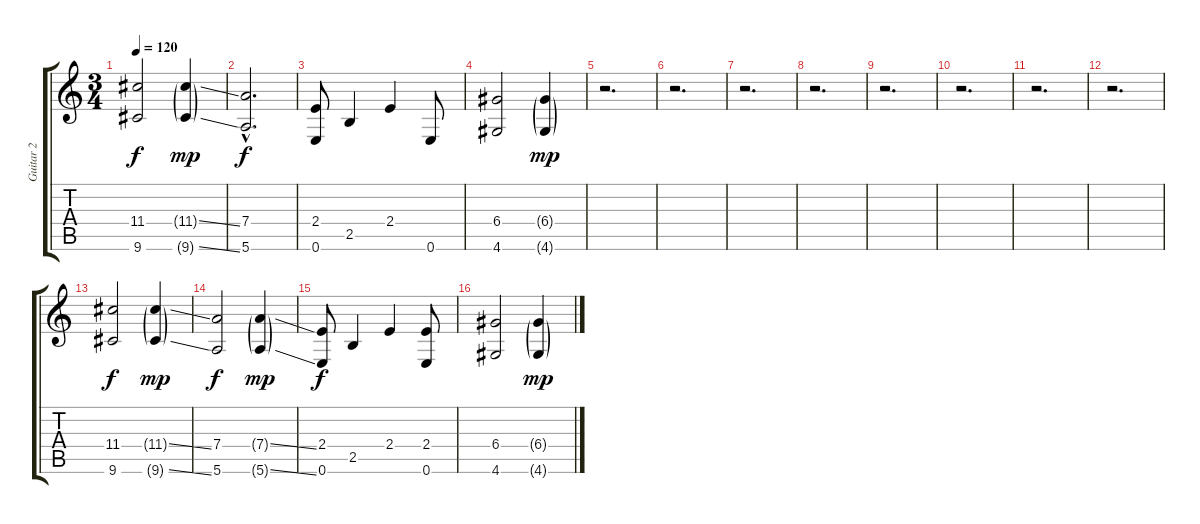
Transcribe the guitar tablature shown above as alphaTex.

\track ("Guitar 2" "Guitar 2") {instrument acousticguitarsteel}
\staff {score tabs}
\tuning (E4 B3 G3 D3 A2 E2) {hide}
\ts (3 4)
\tempo 120
\clef g2
\ks c
(11.4 9.6).2{dy f} (11.4{ss g} 9.6{ss g}).4{dy mp} |
(7.4{hac} 5.6{hac}).2{d dy f} |
(2.4 0.6).8 2.5.4 2.4.4 0.6.8 |
(6.4 4.6).2 (6.4{g} 4.6{g}).4{dy mp} |
r.2{d} |
r.2{d} |
r.2{d} |
r.2{d} |
r.2{d} |
r.2{d} |
r.2{d} |
r.2{d} |
(11.4 9.6).2{dy f} (11.4{ss g} 9.6{ss g}).4{dy mp} |
(7.4 5.6).2{dy f} (7.4{ss g} 5.6{ss g}).4{dy mp} |
(2.4 0.6).8{dy f} 2.5.4 2.4.4 (2.4 0.6).8 |
(6.4 4.6).2 (6.4{ss g} 4.6{ss g}).4{dy mp}
